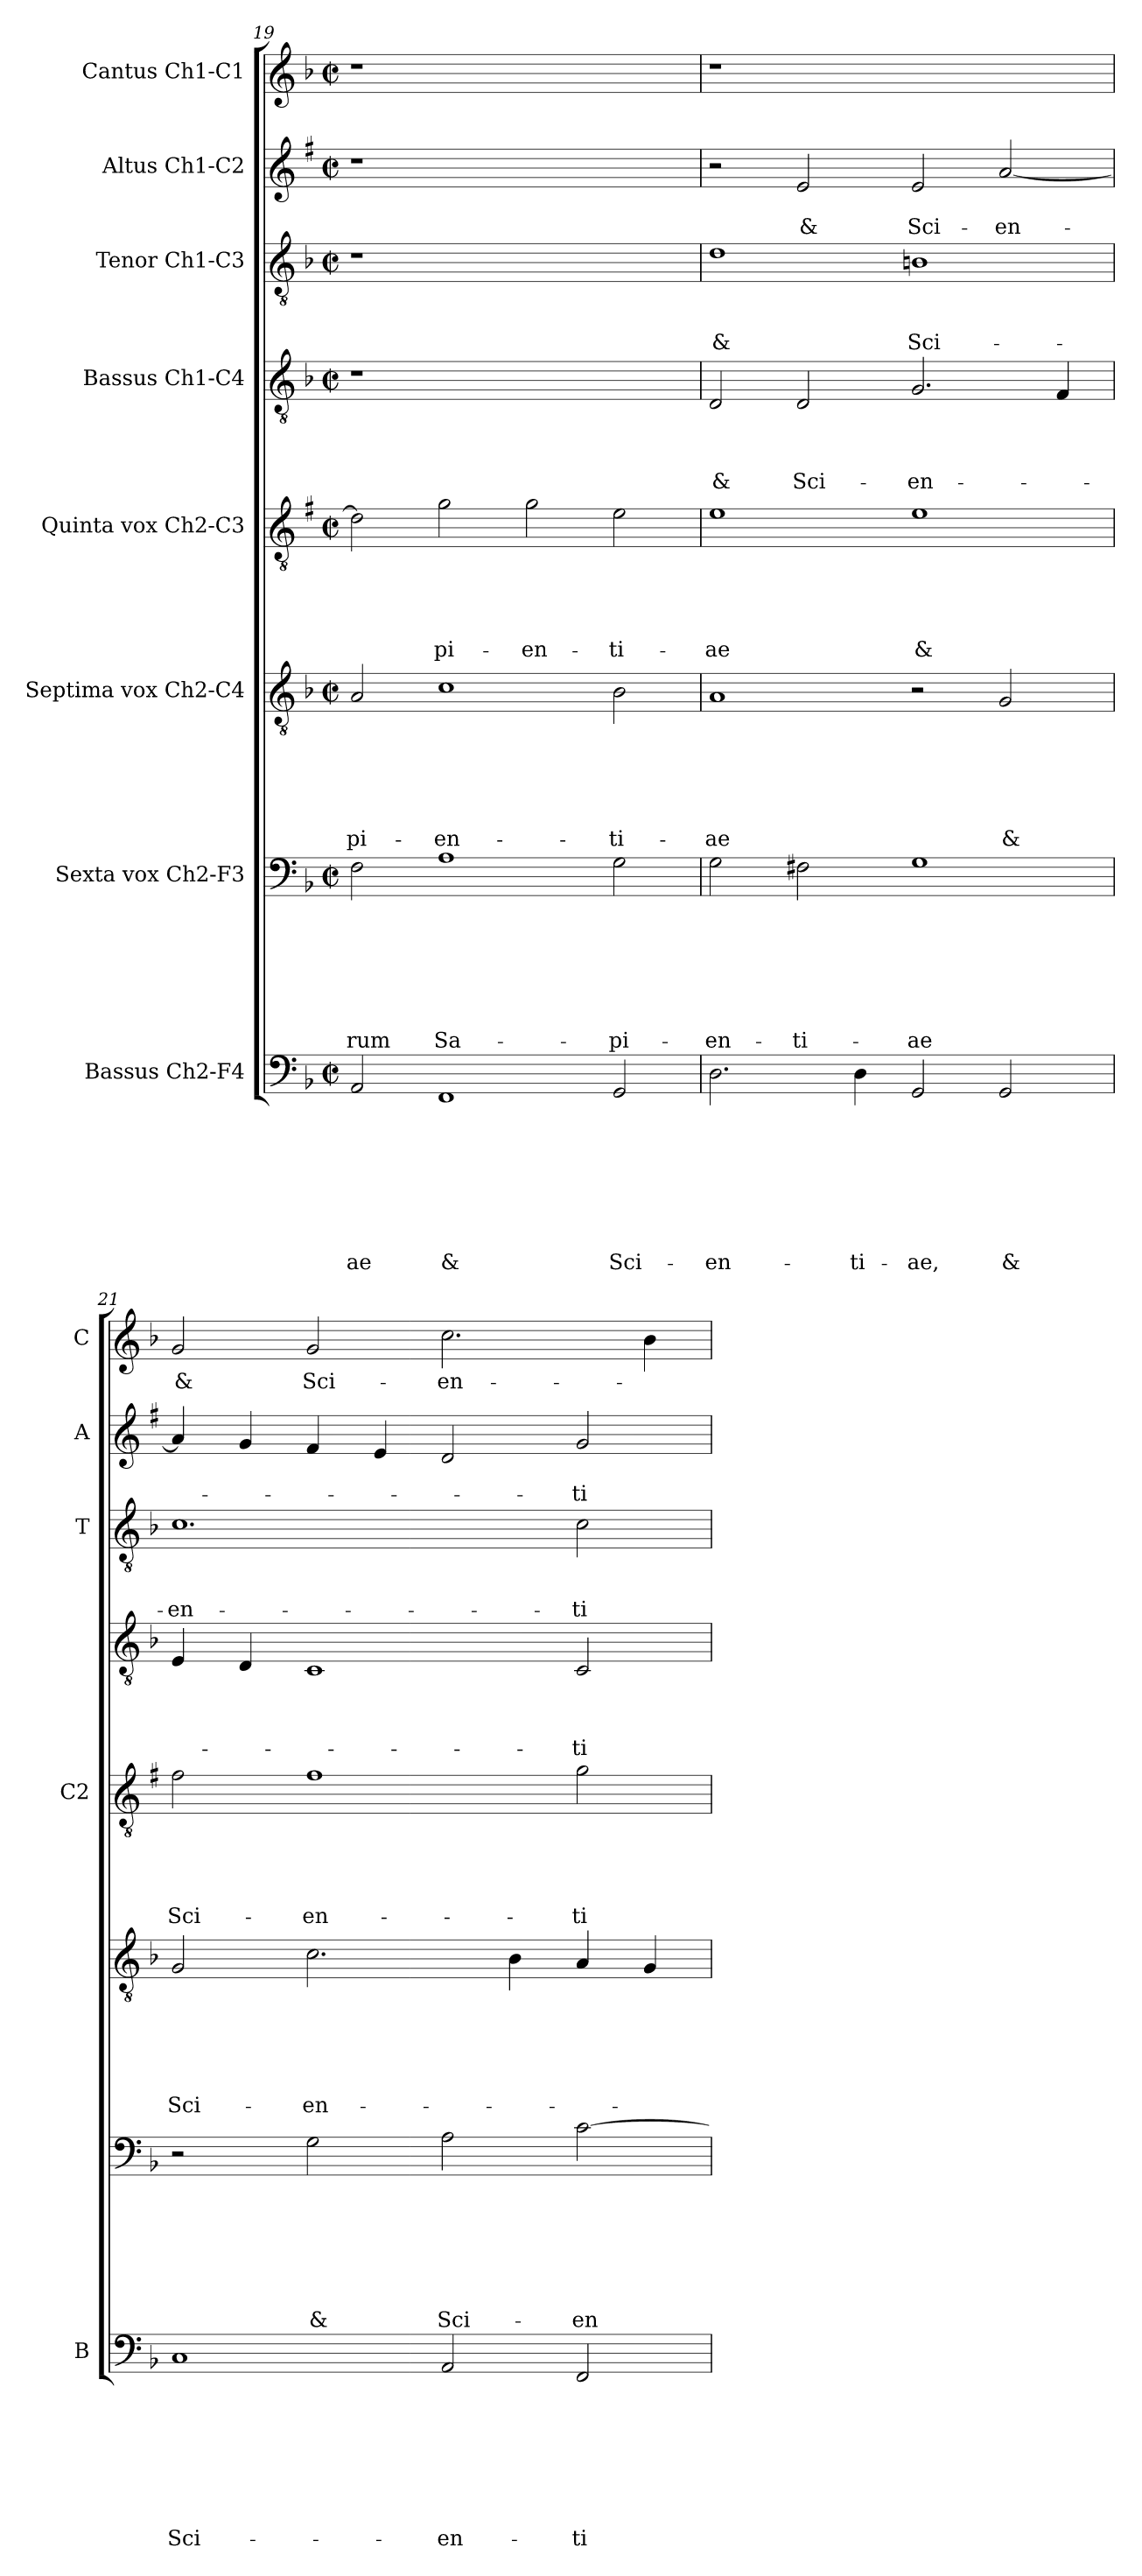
**kern	**text	**text	**text	**text	**text	**text	**text	**text	**kern	**text	**text	**text	**text	**text	**text	**text	**kern	**text	**text	**text	**text	**text	**text	**kern	**text	**text	**text	**text	**text	**kern	**text	**text	**text	**text	**kern	**text	**text	**text	**kern	**text	**text	**kern	**text
*part8	*part8	*part8	*part8	*part8	*part8	*part8	*part8	*part8	*part7	*part7	*part7	*part7	*part7	*part7	*part7	*part7	*part6	*part6	*part6	*part6	*part6	*part6	*part6	*part5	*part5	*part5	*part5	*part5	*part5	*part4	*part4	*part4	*part4	*part4	*part3	*part3	*part3	*part3	*part2	*part2	*part2	*part1	*part1
*staff8	*staff8	*staff8	*staff8	*staff8	*staff8	*staff8	*staff8	*staff8	*staff7	*staff7	*staff7	*staff7	*staff7	*staff7	*staff7	*staff7	*staff6	*staff6	*staff6	*staff6	*staff6	*staff6	*staff6	*staff5	*staff5	*staff5	*staff5	*staff5	*staff5	*staff4	*staff4	*staff4	*staff4	*staff4	*staff3	*staff3	*staff3	*staff3	*staff2	*staff2	*staff2	*staff1	*staff1
*I"Bassus Ch2-F4	*	*	*	*	*	*	*	*	*I"Sexta vox Ch2-F3	*	*	*	*	*	*	*	*I"Septima vox Ch2-C4	*	*	*	*	*	*	*I"Quinta vox Ch2-C3	*	*	*	*	*	*I"Bassus Ch1-C4	*	*	*	*	*I"Tenor Ch1-C3	*	*	*	*I"Altus Ch1-C2	*	*	*I"Cantus Ch1-C1	*
*I'B	*	*	*	*	*	*	*	*	*	*	*	*	*	*	*	*	*	*	*	*	*	*	*	*I'C2	*	*	*	*	*	*	*	*	*	*	*I'T	*	*	*	*I'A	*	*	*I'C	*
*clefF4	*	*	*	*	*	*	*	*	*clefF4	*	*	*	*	*	*	*	*clefGv2	*	*	*	*	*	*	*clefGv2	*	*	*	*	*	*clefGv2	*	*	*	*	*clefGv2	*	*	*	*clefG2	*	*	*clefG2	*
*	*	*	*	*	*	*	*	*	*	*	*	*	*	*	*	*	*	*	*	*	*	*	*	*ITrd1c2	*	*	*	*	*	*	*	*	*	*	*	*	*	*	*ITrd1c2	*	*	*	*
*k[b-]	*	*	*	*	*	*	*	*	*k[b-]	*	*	*	*	*	*	*	*k[b-]	*	*	*	*	*	*	*k[b-]	*	*	*	*	*	*k[b-]	*	*	*	*	*k[b-]	*	*	*	*k[b-]	*	*	*k[b-]	*
*F:	*	*	*	*	*	*	*	*	*F:	*	*	*	*	*	*	*	*F:	*	*	*	*	*	*	*F:	*	*	*	*	*	*F:	*	*	*	*	*F:	*	*	*	*F:	*	*	*F:	*
*M2/2	*	*	*	*	*	*	*	*	*M2/2	*	*	*	*	*	*	*	*M2/2	*	*	*	*	*	*	*M2/2	*	*	*	*	*	*M2/2	*	*	*	*	*M2/2	*	*	*	*M2/2	*	*	*M2/2	*
*met(c|)	*	*	*	*	*	*	*	*	*met(c|)	*	*	*	*	*	*	*	*met(c|)	*	*	*	*	*	*	*met(c|)	*	*	*	*	*	*met(c|)	*	*	*	*	*met(c|)	*	*	*	*met(c|)	*	*	*met(c|)	*
=19	=19	=19	=19	=19	=19	=19	=19	=19	=19	=19	=19	=19	=19	=19	=19	=19	=19	=19	=19	=19	=19	=19	=19	=19	=19	=19	=19	=19	=19	=19	=19	=19	=19	=19	=19	=19	=19	=19	=19	=19	=19	=19	=19
!	!	!	!	!	!	!	!	!LO:LY:b	!	!	!	!	!	!	!	!LO:LY:b	!	!	!	!	!	!	!LO:LY:b	!	!	!	!	!	!	!	!	!	!	!	!	!	!	!	!	!	!	!	!
2AA/	.	.	.	.	.	.	.	-ae	2F\	.	.	.	.	.	.	-rum	2A/	.	.	.	.	.	-pi-	2c\]	.	.	.	.	.	1r	.	.	.	.	1r	.	.	.	1r	.	.	1r	.
!	!	!	!	!	!	!	!	!LO:LY:b	!	!	!	!	!	!	!	!LO:LY:b	!	!	!	!	!	!	!LO:LY:b	!	!	!	!	!	!LO:LY:b	!	!	!	!	!	!	!	!	!	!	!	!	!	!
1FF	.	.	.	.	.	.	.	&	1A	.	.	.	.	.	.	Sa-	1c	.	.	.	.	.	-en-	2f\	.	.	.	.	-pi-	.	.	.	.	.	.	.	.	.	.	.	.	.	.
!	!	!	!	!	!	!	!	!	!	!	!	!	!	!	!	!	!	!	!	!	!	!	!	!	!	!	!	!	!LO:LY:b	!	!	!	!	!	!	!	!	!	!	!	!	!	!
.	.	.	.	.	.	.	.	.	.	.	.	.	.	.	.	.	.	.	.	.	.	.	.	2f\	.	.	.	.	-en-	1ryy	.	.	.	.	1ryy	.	.	.	1ryy	.	.	1ryy	.
!	!	!	!	!	!	!	!	!LO:LY:b	!	!	!	!	!	!	!	!LO:LY:b	!	!	!	!	!	!	!LO:LY:b	!	!	!	!	!	!LO:LY:b	!	!	!	!	!	!	!	!	!	!	!	!	!	!
2GG/	.	.	.	.	.	.	.	Sci-	2G\	.	.	.	.	.	.	-pi-	2B-\	.	.	.	.	.	-ti-	2d\	.	.	.	.	-ti-	.	.	.	.	.	.	.	.	.	.	.	.	.	.
=20	=20	=20	=20	=20	=20	=20	=20	=20	=20	=20	=20	=20	=20	=20	=20	=20	=20	=20	=20	=20	=20	=20	=20	=20	=20	=20	=20	=20	=20	=20	=20	=20	=20	=20	=20	=20	=20	=20	=20	=20	=20	=20	=20
!	!	!	!	!	!	!	!	!LO:LY:b	!	!	!	!	!	!	!	!LO:LY:b	!	!	!	!	!	!	!LO:LY:b	!	!	!	!	!	!LO:LY:b	!	!	!	!	!LO:LY:b	!	!	!	!LO:LY:b	!	!	!	!	!
2.D\	.	.	.	.	.	.	.	-en-	2G\	.	.	.	.	.	.	-en-	1A	.	.	.	.	.	-ae	1d	.	.	.	.	-ae	2D/	.	.	.	&	1d	.	.	&	2r	.	.	1r	.
!	!	!	!	!	!	!	!	!	!	!	!	!	!	!	!	!LO:LY:b	!	!	!	!	!	!	!	!	!	!	!	!	!	!	!	!	!	!LO:LY:b	!	!	!	!	!	!	!LO:LY:b	!	!
.	.	.	.	.	.	.	.	.	2F#X\	.	.	.	.	.	.	-ti-	.	.	.	.	.	.	.	.	.	.	.	.	.	2D/	.	.	.	Sci-	.	.	.	.	2d/	.	&	.	.
!	!	!	!	!	!	!	!	!LO:LY:b	!	!	!	!	!	!	!	!	!	!	!	!	!	!	!	!	!	!	!	!	!	!	!	!	!	!	!	!	!	!	!	!	!	!	!
4D\	.	.	.	.	.	.	.	-ti-	.	.	.	.	.	.	.	.	.	.	.	.	.	.	.	.	.	.	.	.	.	.	.	.	.	.	.	.	.	.	.	.	.	.	.
!	!	!	!	!	!	!	!	!LO:LY:b	!	!	!	!	!	!	!	!LO:LY:b	!	!	!	!	!	!	!	!	!	!	!	!	!LO:LY:b	!	!	!	!	!LO:LY:b	!	!	!	!LO:LY:b	!	!	!LO:LY:b	!	!
2GG/	.	.	.	.	.	.	.	-ae,	1G	.	.	.	.	.	.	-ae	2r	.	.	.	.	.	.	1d	.	.	.	.	&	2.G/	.	.	.	-en-	1Bn	.	.	Sci-	2d/	.	Sci-	1ryy	.
!	!	!	!	!	!	!	!	!LO:LY:b	!	!	!	!	!	!	!	!	!	!	!	!	!	!	!LO:LY:b	!	!	!	!	!	!	!	!	!	!	!	!	!	!	!	!	!	!LO:LY:b	!	!
2GG/	.	.	.	.	.	.	.	&	.	.	.	.	.	.	.	.	2G/	.	.	.	.	.	&	.	.	.	.	.	.	.	.	.	.	.	.	.	.	.	[2g/	.	-en-	.	.
.	.	.	.	.	.	.	.	.	.	.	.	.	.	.	.	.	.	.	.	.	.	.	.	.	.	.	.	.	.	4F/	.	.	.	.	.	.	.	.	.	.	.	.	.
=21	=21	=21	=21	=21	=21	=21	=21	=21	=21	=21	=21	=21	=21	=21	=21	=21	=21	=21	=21	=21	=21	=21	=21	=21	=21	=21	=21	=21	=21	=21	=21	=21	=21	=21	=21	=21	=21	=21	=21	=21	=21	=21	=21
!	!	!	!	!	!	!	!	!LO:LY:b	!	!	!	!	!	!	!	!	!	!	!	!	!	!	!LO:LY:b	!	!	!	!	!	!LO:LY:b	!	!	!	!	!	!	!	!	!LO:LY:b	!	!	!	!	!LO:LY:b
1C	.	.	.	.	.	.	.	Sci-	2r	.	.	.	.	.	.	.	2G/	.	.	.	.	.	Sci-	2e\	.	.	.	.	Sci-	4E/	.	.	.	.	1.c	.	.	-en-	4g/]	.	.	2g/	&
.	.	.	.	.	.	.	.	.	.	.	.	.	.	.	.	.	.	.	.	.	.	.	.	.	.	.	.	.	.	4D/	.	.	.	.	.	.	.	.	4f/	.	.	.	.
!	!	!	!	!	!	!	!	!	!	!	!	!	!	!	!	!LO:LY:b	!	!	!	!	!	!	!LO:LY:b	!	!	!	!	!	!LO:LY:b	!	!	!	!	!	!	!	!	!	!	!	!	!	!LO:LY:b
.	.	.	.	.	.	.	.	.	2G\	.	.	.	.	.	.	&	2.c\	.	.	.	.	.	-en-	1e	.	.	.	.	-en-	1C	.	.	.	.	.	.	.	.	4e/	.	.	2g/	Sci-
.	.	.	.	.	.	.	.	.	.	.	.	.	.	.	.	.	.	.	.	.	.	.	.	.	.	.	.	.	.	.	.	.	.	.	.	.	.	.	4d/	.	.	.	.
!	!	!	!	!	!	!	!	!LO:LY:b	!	!	!	!	!	!	!	!LO:LY:b	!	!	!	!	!	!	!	!	!	!	!	!	!	!	!	!	!	!	!	!	!	!	!	!	!	!	!LO:LY:b
2AA/	.	.	.	.	.	.	.	-en-	2A\	.	.	.	.	.	.	Sci-	.	.	.	.	.	.	.	.	.	.	.	.	.	.	.	.	.	.	.	.	.	.	2c/	.	.	2.cc\	-en-
.	.	.	.	.	.	.	.	.	.	.	.	.	.	.	.	.	4B-\	.	.	.	.	.	.	.	.	.	.	.	.	.	.	.	.	.	.	.	.	.	.	.	.	.	.
!	!	!	!	!	!	!	!	!LO:LY:b	!	!	!	!	!	!	!	!LO:LY:b	!	!	!	!	!	!	!	!	!	!	!	!	!LO:LY:b	!	!	!	!	!LO:LY:b	!	!	!	!LO:LY:b	!	!	!LO:LY:b	!	!
2FF/	.	.	.	.	.	.	.	-ti-	[2c\	.	.	.	.	.	.	-en-	4A/	.	.	.	.	.	.	2f\	.	.	.	.	-ti-	2C/	.	.	.	-ti-	2c\	.	.	-ti-	2f/	.	-ti-	.	.
.	.	.	.	.	.	.	.	.	.	.	.	.	.	.	.	.	4G/	.	.	.	.	.	.	.	.	.	.	.	.	.	.	.	.	.	.	.	.	.	.	.	.	4b-\	.
=	=	=	=	=	=	=	=	=	=	=	=	=	=	=	=	=	=	=	=	=	=	=	=	=	=	=	=	=	=	=	=	=	=	=	=	=	=	=	=	=	=	=	=
*-	*-	*-	*-	*-	*-	*-	*-	*-	*-	*-	*-	*-	*-	*-	*-	*-	*-	*-	*-	*-	*-	*-	*-	*-	*-	*-	*-	*-	*-	*-	*-	*-	*-	*-	*-	*-	*-	*-	*-	*-	*-	*-	*-
